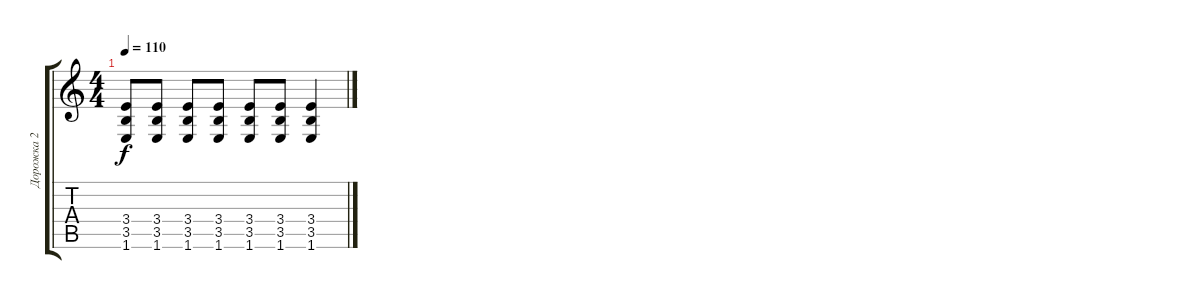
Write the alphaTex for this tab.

\track ("Дорожка 2" "Дорожка 2") {instrument distortionguitar}
\staff {score tabs}
\tuning (Eb4 Bb3 Gb3 Db3 Ab2 Eb2) {hide}
\ts (4 4)
\tempo 110
\clef g2
\ks c
(3.4 3.5 1.6).8{dy f} (3.4 3.5 1.6).8 (3.4 3.5 1.6).8 (3.4 3.5 1.6).8 (3.4 3.5 1.6).8 (3.4 3.5 1.6).8 (3.4 3.5 1.6).4
